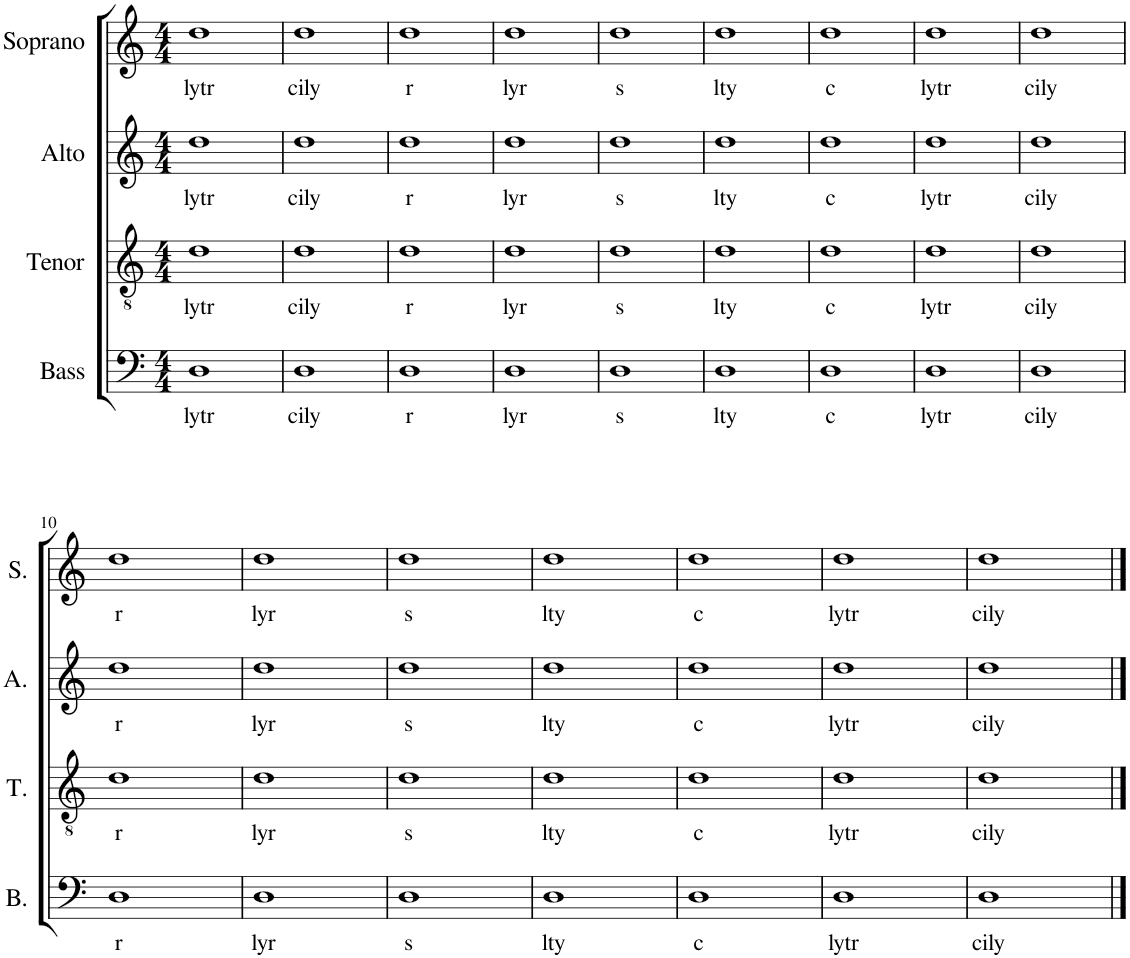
**kern	**text	**kern	**text	**kern	**text	**kern	**text
*part4	*part4	*part3	*part3	*part2	*part2	*part1	*part1
*staff4	*staff4	*staff3	*staff3	*staff2	*staff2	*staff1	*staff1
*I"Bass	*	*I"Tenor	*	*I"Alto	*	*I"Soprano	*
*I'B.	*	*I'T.	*	*I'A.	*	*I'S.	*
*clefF4	*	*clefGv2	*	*clefG2	*	*clefG2	*
*k[]	*	*k[]	*	*k[]	*	*k[]	*
*M4/4	*	*M4/4	*	*M4/4	*	*M4/4	*
=1	=1	=1	=1	=1	=1	=1	=1
!	!LO:LY:b	!	!LO:LY:b	!	!LO:LY:b	!	!LO:LY:b
1D	lytr	1d	lytr	1dd	lytr	1dd	lytr
=2	=2	=2	=2	=2	=2	=2	=2
!	!LO:LY:b	!	!LO:LY:b	!	!LO:LY:b	!	!LO:LY:b
1D	cily	1d	cily	1dd	cily	1dd	cily
=3	=3	=3	=3	=3	=3	=3	=3
!	!LO:LY:b	!	!LO:LY:b	!	!LO:LY:b	!	!LO:LY:b
1D	r	1d	r	1dd	r	1dd	r
=4	=4	=4	=4	=4	=4	=4	=4
!	!LO:LY:b	!	!LO:LY:b	!	!LO:LY:b	!	!LO:LY:b
1D	lyr	1d	lyr	1dd	lyr	1dd	lyr
=5	=5	=5	=5	=5	=5	=5	=5
!	!LO:LY:b	!	!LO:LY:b	!	!LO:LY:b	!	!LO:LY:b
1D	s	1d	s	1dd	s	1dd	s
=6	=6	=6	=6	=6	=6	=6	=6
!	!LO:LY:b	!	!LO:LY:b	!	!LO:LY:b	!	!LO:LY:b
1D	lty	1d	lty	1dd	lty	1dd	lty
=7	=7	=7	=7	=7	=7	=7	=7
!	!LO:LY:b	!	!LO:LY:b	!	!LO:LY:b	!	!LO:LY:b
1D	c	1d	c	1dd	c	1dd	c
=8	=8	=8	=8	=8	=8	=8	=8
!	!LO:LY:b	!	!LO:LY:b	!	!LO:LY:b	!	!LO:LY:b
1D	lytr	1d	lytr	1dd	lytr	1dd	lytr
=9	=9	=9	=9	=9	=9	=9	=9
!	!LO:LY:b	!	!LO:LY:b	!	!LO:LY:b	!	!LO:LY:b
1D	cily	1d	cily	1dd	cily	1dd	cily
!!LO:LB:g=z
=10	=10	=10	=10	=10	=10	=10	=10
!	!LO:LY:b	!	!LO:LY:b	!	!LO:LY:b	!	!LO:LY:b
1D	r	1d	r	1dd	r	1dd	r
=11	=11	=11	=11	=11	=11	=11	=11
!	!LO:LY:b	!	!LO:LY:b	!	!LO:LY:b	!	!LO:LY:b
1D	lyr	1d	lyr	1dd	lyr	1dd	lyr
=12	=12	=12	=12	=12	=12	=12	=12
!	!LO:LY:b	!	!LO:LY:b	!	!LO:LY:b	!	!LO:LY:b
1D	s	1d	s	1dd	s	1dd	s
=13	=13	=13	=13	=13	=13	=13	=13
!	!LO:LY:b	!	!LO:LY:b	!	!LO:LY:b	!	!LO:LY:b
1D	lty	1d	lty	1dd	lty	1dd	lty
=14	=14	=14	=14	=14	=14	=14	=14
!	!LO:LY:b	!	!LO:LY:b	!	!LO:LY:b	!	!LO:LY:b
1D	c	1d	c	1dd	c	1dd	c
=15	=15	=15	=15	=15	=15	=15	=15
!	!LO:LY:b	!	!LO:LY:b	!	!LO:LY:b	!	!LO:LY:b
1D	lytr	1d	lytr	1dd	lytr	1dd	lytr
=16	=16	=16	=16	=16	=16	=16	=16
!	!LO:LY:b	!	!LO:LY:b	!	!LO:LY:b	!	!LO:LY:b
1D	cily	1d	cily	1dd	cily	1dd	cily
==	==	==	==	==	==	==	==
*-	*-	*-	*-	*-	*-	*-	*-
